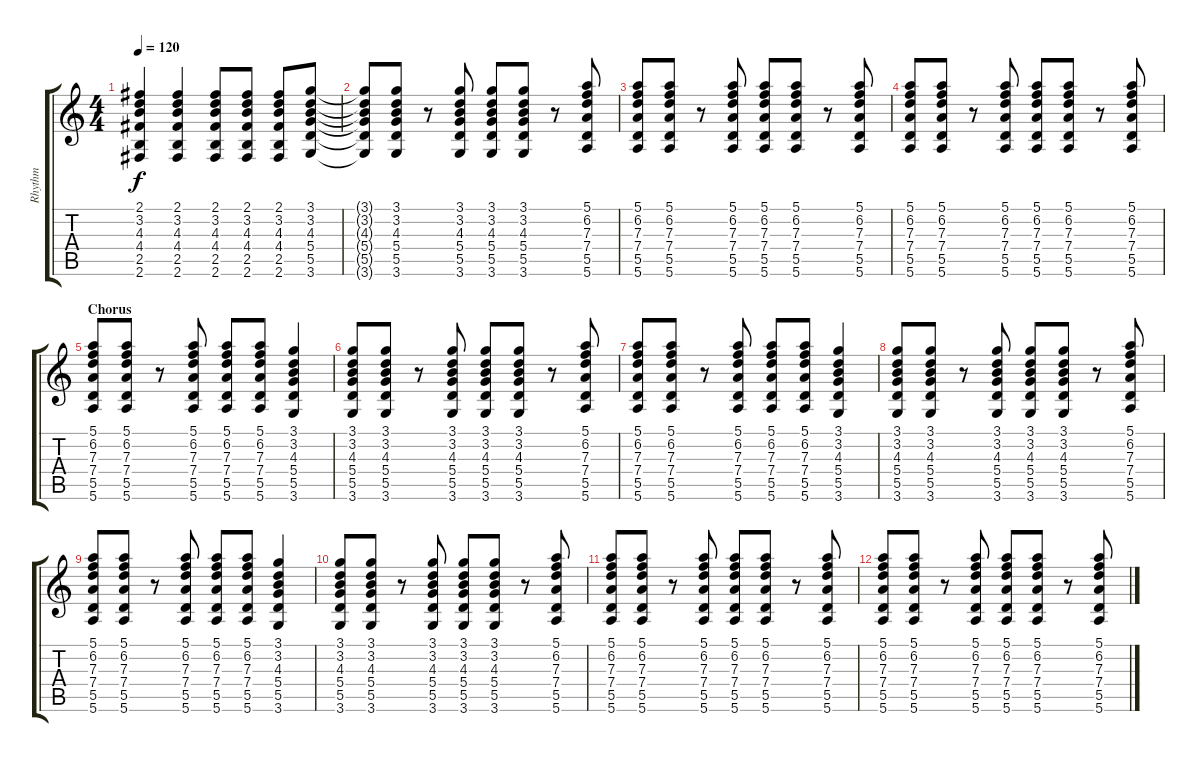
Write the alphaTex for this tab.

\track ("Rhythm" "Rhythm") {instrument electricguitarjazz}
\staff {score tabs}
\tuning (E4 B3 G3 D3 A2 E2) {hide}
\ts (4 4)
\tempo 120
\clef g2
\ks c
(2.1 3.2 4.3 4.4 2.5 2.6).4{dy f} (2.1 3.2 4.3 4.4 2.5 2.6).4 (2.1 3.2 4.3 4.4 2.5 2.6).8 (2.1 3.2 4.3 4.4 2.5 2.6).8 (2.1 3.2 4.3 4.4 2.5 2.6).8 (3.1 3.2 4.3 5.4 5.5 3.6).8 |
(3.1{t} 3.2{t} 4.3{t} 5.4{t} 5.5{t} 3.6{t}).8 (3.1 3.2 4.3 5.4 5.5 3.6).8 r.8 (3.1 3.2 4.3 5.4 5.5 3.6).8 (3.1 3.2 4.3 5.4 5.5 3.6).8 (3.1 3.2 4.3 5.4 5.5 3.6).8 r.8 (5.1 6.2 7.3 7.4 5.5 5.6).8 |
(5.1 6.2 7.3 7.4 5.5 5.6).8 (5.1 6.2 7.3 7.4 5.5 5.6).8 r.8 (5.1 6.2 7.3 7.4 5.5 5.6).8 (5.1 6.2 7.3 7.4 5.5 5.6).8 (5.1 6.2 7.3 7.4 5.5 5.6).8 r.8 (5.1 6.2 7.3 7.4 5.5 5.6).8 |
(5.1 6.2 7.3 7.4 5.5 5.6).8 (5.1 6.2 7.3 7.4 5.5 5.6).8 r.8 (5.1 6.2 7.3 7.4 5.5 5.6).8 (5.1 6.2 7.3 7.4 5.5 5.6).8 (5.1 6.2 7.3 7.4 5.5 5.6).8 r.8 (5.1 6.2 7.3 7.4 5.5 5.6).8 |
\section ("" "Chorus")
(5.1 6.2 7.3 7.4 5.5 5.6).8 (5.1 6.2 7.3 7.4 5.5 5.6).8 r.8 (5.1 6.2 7.3 7.4 5.5 5.6).8 (5.1 6.2 7.3 7.4 5.5 5.6).8 (5.1 6.2 7.3 7.4 5.5 5.6).8 (3.1 3.2 4.3 5.4 5.5 3.6).4 |
(3.1 3.2 4.3 5.4 5.5 3.6).8 (3.1 3.2 4.3 5.4 5.5 3.6).8 r.8 (3.1 3.2 4.3 5.4 5.5 3.6).8 (3.1 3.2 4.3 5.4 5.5 3.6).8 (3.1 3.2 4.3 5.4 5.5 3.6).8 r.8 (5.1 6.2 7.3 7.4 5.5 5.6).8 |
(5.1 6.2 7.3 7.4 5.5 5.6).8 (5.1 6.2 7.3 7.4 5.5 5.6).8 r.8 (5.1 6.2 7.3 7.4 5.5 5.6).8 (5.1 6.2 7.3 7.4 5.5 5.6).8 (5.1 6.2 7.3 7.4 5.5 5.6).8 (3.1 3.2 4.3 5.4 5.5 3.6).4 |
(3.1 3.2 4.3 5.4 5.5 3.6).8 (3.1 3.2 4.3 5.4 5.5 3.6).8 r.8 (3.1 3.2 4.3 5.4 5.5 3.6).8 (3.1 3.2 4.3 5.4 5.5 3.6).8 (3.1 3.2 4.3 5.4 5.5 3.6).8 r.8 (5.1 6.2 7.3 7.4 5.5 5.6).8 |
(5.1 6.2 7.3 7.4 5.5 5.6).8 (5.1 6.2 7.3 7.4 5.5 5.6).8 r.8 (5.1 6.2 7.3 7.4 5.5 5.6).8 (5.1 6.2 7.3 7.4 5.5 5.6).8 (5.1 6.2 7.3 7.4 5.5 5.6).8 (3.1 3.2 4.3 5.4 5.5 3.6).4 |
(3.1 3.2 4.3 5.4 5.5 3.6).8 (3.1 3.2 4.3 5.4 5.5 3.6).8 r.8 (3.1 3.2 4.3 5.4 5.5 3.6).8 (3.1 3.2 4.3 5.4 5.5 3.6).8 (3.1 3.2 4.3 5.4 5.5 3.6).8 r.8 (5.1 6.2 7.3 7.4 5.5 5.6).8 |
(5.1 6.2 7.3 7.4 5.5 5.6).8 (5.1 6.2 7.3 7.4 5.5 5.6).8 r.8 (5.1 6.2 7.3 7.4 5.5 5.6).8 (5.1 6.2 7.3 7.4 5.5 5.6).8 (5.1 6.2 7.3 7.4 5.5 5.6).8 r.8 (5.1 6.2 7.3 7.4 5.5 5.6).8 |
(5.1 6.2 7.3 7.4 5.5 5.6).8 (5.1 6.2 7.3 7.4 5.5 5.6).8 r.8 (5.1 6.2 7.3 7.4 5.5 5.6).8 (5.1 6.2 7.3 7.4 5.5 5.6).8 (5.1 6.2 7.3 7.4 5.5 5.6).8 r.8 (5.1 6.2 7.3 7.4 5.5 5.6).8
